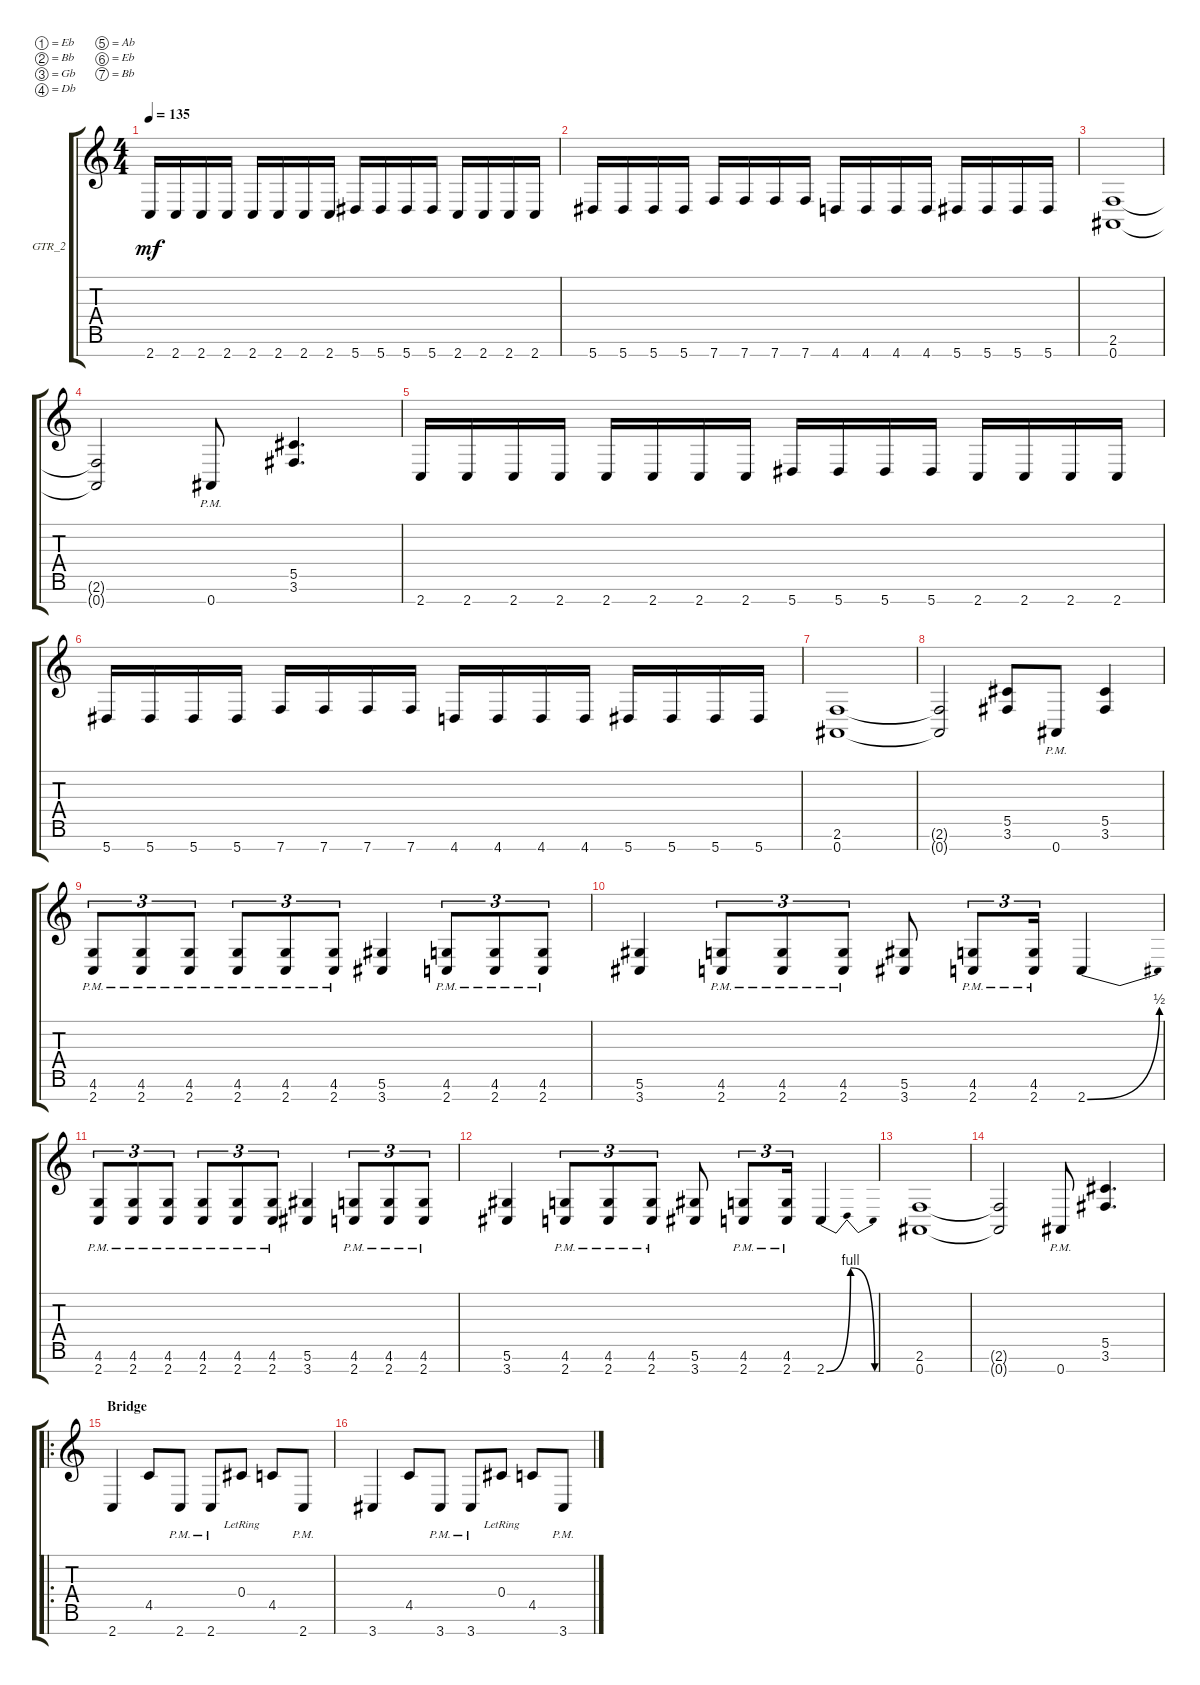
\defaultSystemsLayout 4
\bracketExtendMode groupsimilarinstruments
\firstSystemTrackNameOrientation horizontal
\otherSystemsTrackNameOrientation horizontal
\track ("GTR_2" "GTR_2") {instrument distortionguitar}
\staff {score tabs}
\tuning (Eb4 Bb3 Gb3 Db3 Ab2 Eb2 Bb1)
\ts (4 4)
\tempo 135
\clef g2
\ks c
2.7.16{dy mf} 2.7.16 2.7.16 2.7.16 2.7.16 2.7.16 2.7.16 2.7.16 5.7.16 5.7.16 5.7.16 5.7.16 2.7.16 2.7.16 2.7.16 2.7.16 |
5.7.16 5.7.16 5.7.16 5.7.16 7.7.16 7.7.16 7.7.16 7.7.16 4.7.16 4.7.16 4.7.16 4.7.16 5.7.16 5.7.16 5.7.16 5.7.16 |
(0.7 2.6).1 |
(0.7{t} 2.6{t}).2 0.7{pm}.8 (3.6 5.5).4{d} |
2.7.16 2.7.16 2.7.16 2.7.16 2.7.16 2.7.16 2.7.16 2.7.16 5.7.16 5.7.16 5.7.16 5.7.16 2.7.16 2.7.16 2.7.16 2.7.16 |
5.7.16 5.7.16 5.7.16 5.7.16 7.7.16 7.7.16 7.7.16 7.7.16 4.7.16 4.7.16 4.7.16 4.7.16 5.7.16 5.7.16 5.7.16 5.7.16 |
(0.7 2.6).1 |
(0.7{t} 2.6{t}).2 (3.6 5.5).8 0.7{pm}.8 (3.6 5.5).4 |
(2.7{pm} 4.6{pm}).8{tu (3 2)} (2.7{pm} 4.6{pm}).8{tu (3 2)} (2.7{pm} 4.6{pm}).8{tu (3 2)} (2.7{pm} 4.6{pm}).8{tu (3 2)} (2.7{pm} 4.6{pm}).8{tu (3 2)} (2.7{pm} 4.6{pm}).8{tu (3 2)} (3.7 5.6).4 (2.7{pm} 4.6{pm}).8{tu (3 2)} (2.7{pm} 4.6{pm}).8{tu (3 2)} (2.7{pm} 4.6{pm}).8{tu (3 2)} |
(3.7 5.6).4 (2.7{pm} 4.6{pm}).8{tu (3 2)} (2.7{pm} 4.6{pm}).8{tu (3 2)} (2.7{pm} 4.6{pm}).8{tu (3 2)} (3.7 5.6).8 (2.7{pm} 4.6{pm}).8{tu (3 2)} (2.7{pm} 4.6{pm}).16{tu (3 2)} 2.7{be (bend 0 0 14.399999999999999 2)}.4 |
(2.7{pm} 4.6{pm}).8{tu (3 2)} (2.7{pm} 4.6{pm}).8{tu (3 2)} (2.7{pm} 4.6{pm}).8{tu (3 2)} (2.7{pm} 4.6{pm}).8{tu (3 2)} (2.7{pm} 4.6{pm}).8{tu (3 2)} (2.7{pm} 4.6{pm}).8{tu (3 2)} (3.7 5.6).4 (2.7{pm} 4.6{pm}).8{tu (3 2)} (2.7{pm} 4.6{pm}).8{tu (3 2)} (2.7{pm} 4.6{pm}).8{tu (3 2)} |
(3.7 5.6).4 (2.7{pm} 4.6{pm}).8{tu (3 2)} (2.7{pm} 4.6{pm}).8{tu (3 2)} (2.7{pm} 4.6{pm}).8{tu (3 2)} (3.7 5.6).8 (2.7{pm} 4.6{pm}).8{tu (3 2)} (2.7{pm} 4.6{pm}).16{tu (3 2)} 2.7{be (bendrelease 0 0 10.2 4 20.4 4 30 0)}.4 |
(0.7 2.6).1 |
(0.7{t} 2.6{t}).2 0.7{pm}.8 (3.6 5.5).4{d} |
\ro
\section ("" "Bridge")
2.7.4 4.5.8 2.7{pm}.8 2.7{pm}.8 0.4{lr}.8 4.5.8 2.7{pm}.8 |
3.7.4 4.5.8 3.7{pm}.8 3.7{pm}.8 0.4{lr}.8 4.5.8 3.7{pm}.8
